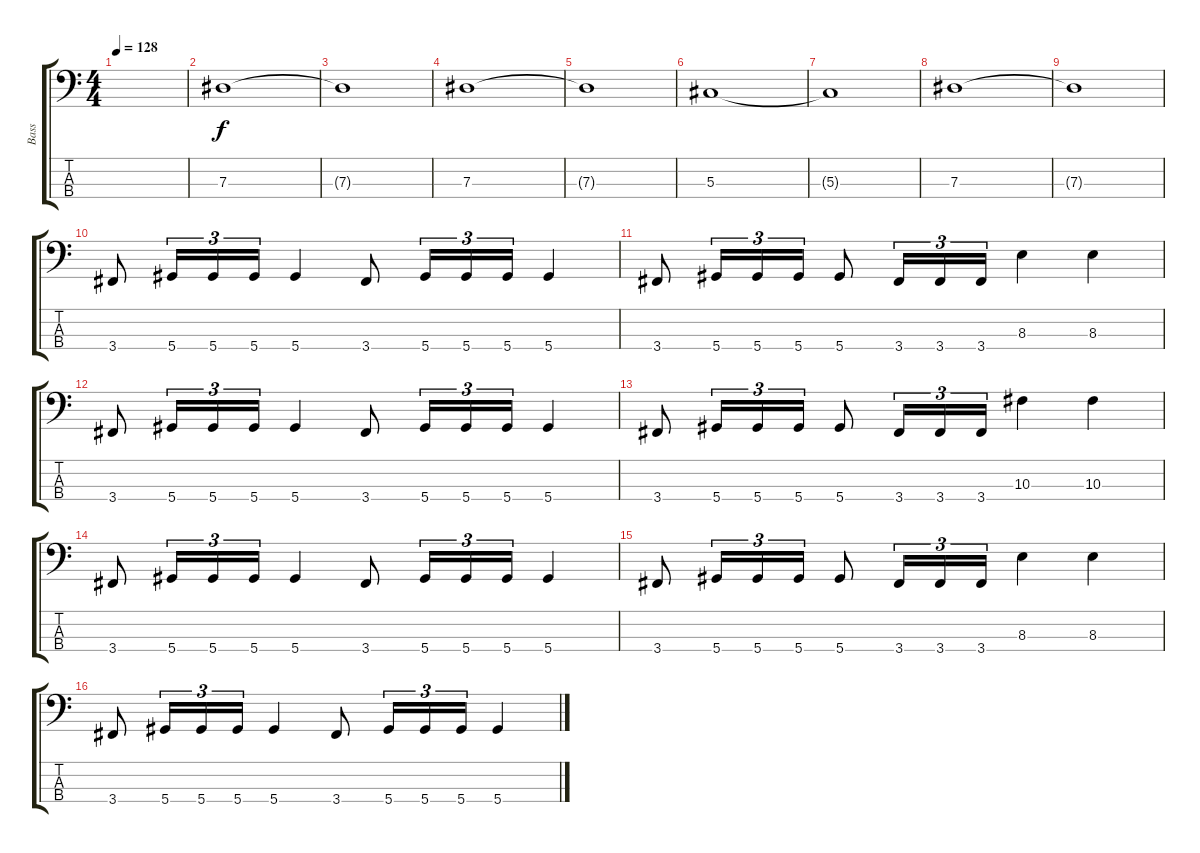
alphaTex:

\track ("Bass" "Bass") {instrument electricbassfinger}
\staff {score tabs}
\tuning (Gb2 Db2 Ab1 Eb1) {hide}
\ts (4 4)
\tempo 128
\clef f4
\ks c
|
7.3.1 |
7.3{t}.1 |
7.3.1 |
7.3{t}.1 |
5.3.1 |
5.3{t}.1 |
7.3.1 |
7.3{t}.1 |
3.4.8 5.4.16{tu (3 2)} 5.4.16{tu (3 2)} 5.4.16{tu (3 2)} 5.4.4 3.4.8 5.4.16{tu (3 2)} 5.4.16{tu (3 2)} 5.4.16{tu (3 2)} 5.4.4 |
3.4.8 5.4.16{tu (3 2)} 5.4.16{tu (3 2)} 5.4.16{tu (3 2)} 5.4.8 3.4.16{tu (3 2)} 3.4.16{tu (3 2)} 3.4.16{tu (3 2)} 8.3.4 8.3.4 |
3.4.8 5.4.16{tu (3 2)} 5.4.16{tu (3 2)} 5.4.16{tu (3 2)} 5.4.4 3.4.8 5.4.16{tu (3 2)} 5.4.16{tu (3 2)} 5.4.16{tu (3 2)} 5.4.4 |
3.4.8 5.4.16{tu (3 2)} 5.4.16{tu (3 2)} 5.4.16{tu (3 2)} 5.4.8 3.4.16{tu (3 2)} 3.4.16{tu (3 2)} 3.4.16{tu (3 2)} 10.3.4 10.3.4 |
3.4.8 5.4.16{tu (3 2)} 5.4.16{tu (3 2)} 5.4.16{tu (3 2)} 5.4.4 3.4.8 5.4.16{tu (3 2)} 5.4.16{tu (3 2)} 5.4.16{tu (3 2)} 5.4.4 |
3.4.8 5.4.16{tu (3 2)} 5.4.16{tu (3 2)} 5.4.16{tu (3 2)} 5.4.8 3.4.16{tu (3 2)} 3.4.16{tu (3 2)} 3.4.16{tu (3 2)} 8.3.4 8.3.4 |
3.4.8 5.4.16{tu (3 2)} 5.4.16{tu (3 2)} 5.4.16{tu (3 2)} 5.4.4 3.4.8 5.4.16{tu (3 2)} 5.4.16{tu (3 2)} 5.4.16{tu (3 2)} 5.4.4
